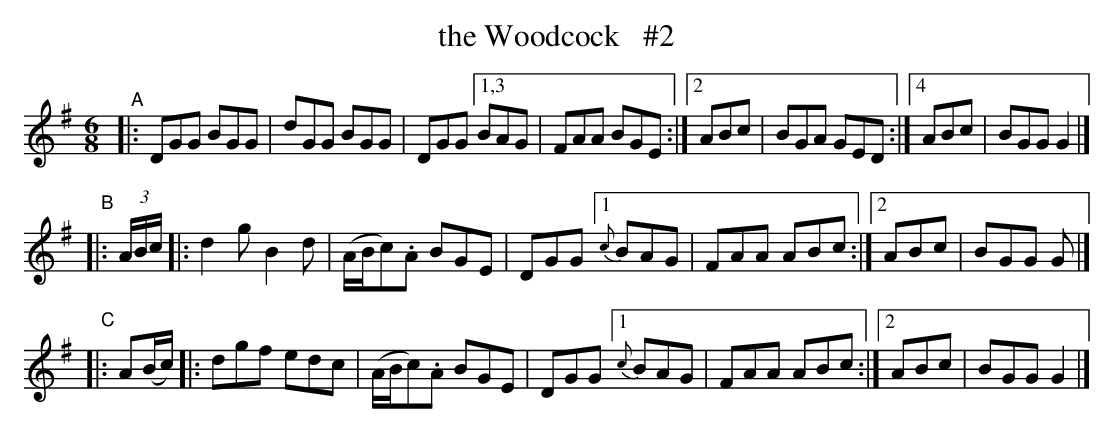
X:1
T: the Woodcock   #2
M: 6/8
L: 1/8
K: G
"^A"|: DGG BGG | dGG BGG | DGG [1,3 BAG | FAA BGE :|[2 ABc | BGA GED :|[4 ABc | BGG G2 |]
"^B"|: (3A/B/c/ |: d2g B2d | (A/B/c).A BGE | DGG [1 {c}BAG | FAA ABc :|[2 ABc | BGG G |]
"^C"|:  A(B/c/) |: dgf edc | (A/B/c).A BGE | DGG [1 {c}BAG | FAA ABc :|[2 ABc | BGG G2 |]
